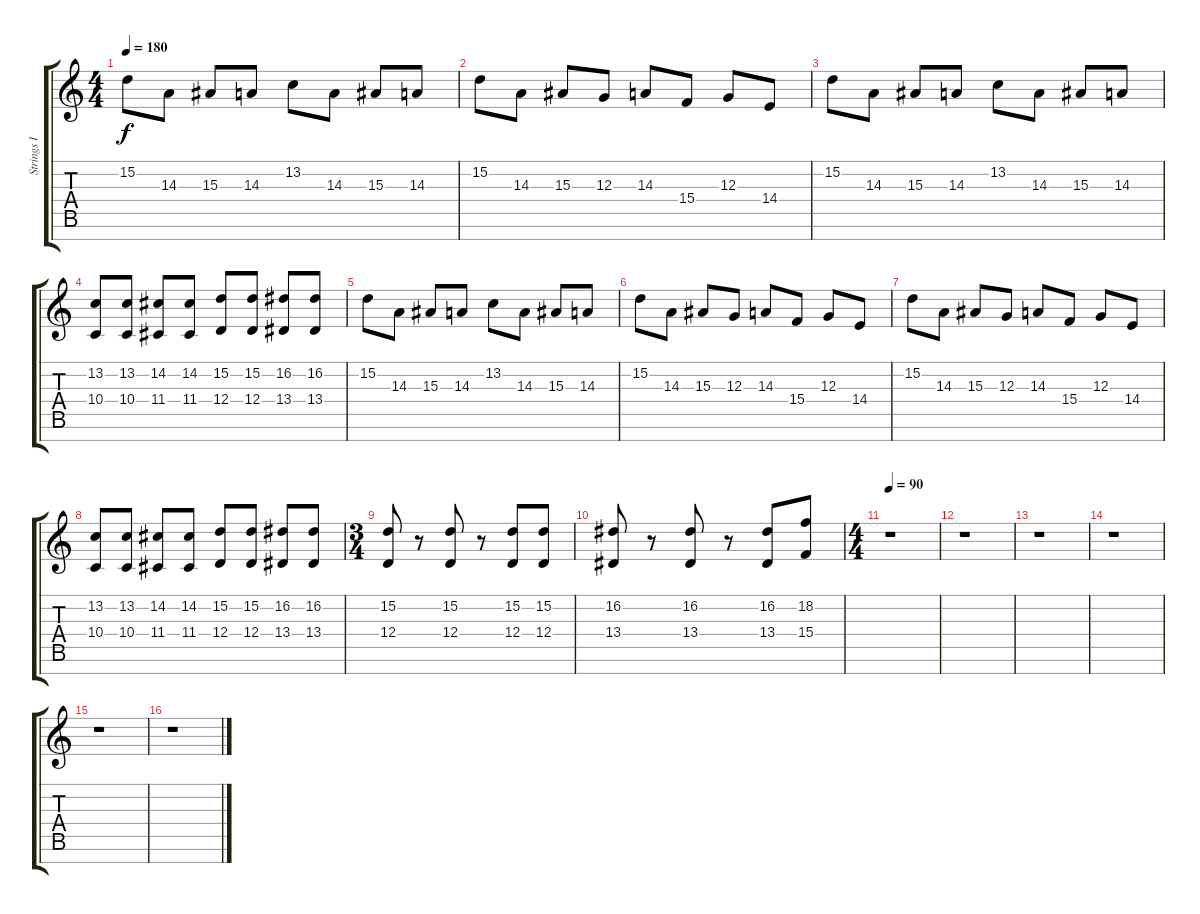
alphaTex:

\track ("Strings I" "Strings I") {instrument stringensemble1}
\staff {score tabs}
\tuning (E4 B3 G3 D3 A2 E2 B1) {hide}
\ts (4 4)
\tempo 180
\clef g2
\ks c
15.2.8{dy f} 14.3.8 15.3.8 14.3.8 13.2.8 14.3.8 15.3.8 14.3.8 |
15.2.8 14.3.8 15.3.8 12.3.8 14.3.8 15.4.8 12.3.8 14.4.8 |
15.2.8 14.3.8 15.3.8 14.3.8 13.2.8 14.3.8 15.3.8 14.3.8 |
(13.2 10.4).8 (13.2 10.4).8 (14.2 11.4).8 (14.2 11.4).8 (15.2 12.4).8 (15.2 12.4).8 (16.2 13.4).8 (16.2 13.4).8 |
15.2.8 14.3.8 15.3.8 14.3.8 13.2.8 14.3.8 15.3.8 14.3.8 |
15.2.8 14.3.8 15.3.8 12.3.8 14.3.8 15.4.8 12.3.8 14.4.8 |
15.2.8 14.3.8 15.3.8 12.3.8 14.3.8 15.4.8 12.3.8 14.4.8 |
(13.2 10.4).8 (13.2 10.4).8 (14.2 11.4).8 (14.2 11.4).8 (15.2 12.4).8 (15.2 12.4).8 (16.2 13.4).8 (16.2 13.4).8 |
\ts (3 4)
(15.2 12.4).8 r.8 (15.2 12.4).8 r.8 (15.2 12.4).8 (15.2 12.4).8 |
(16.2 13.4).8 r.8 (16.2 13.4).8 r.8 (16.2 13.4).8 (18.2 15.4).8 |
\ts (4 4)
\tempo 90
r.1 |
r.1 |
r.1 |
r.1 |
r.1 |
r.1
